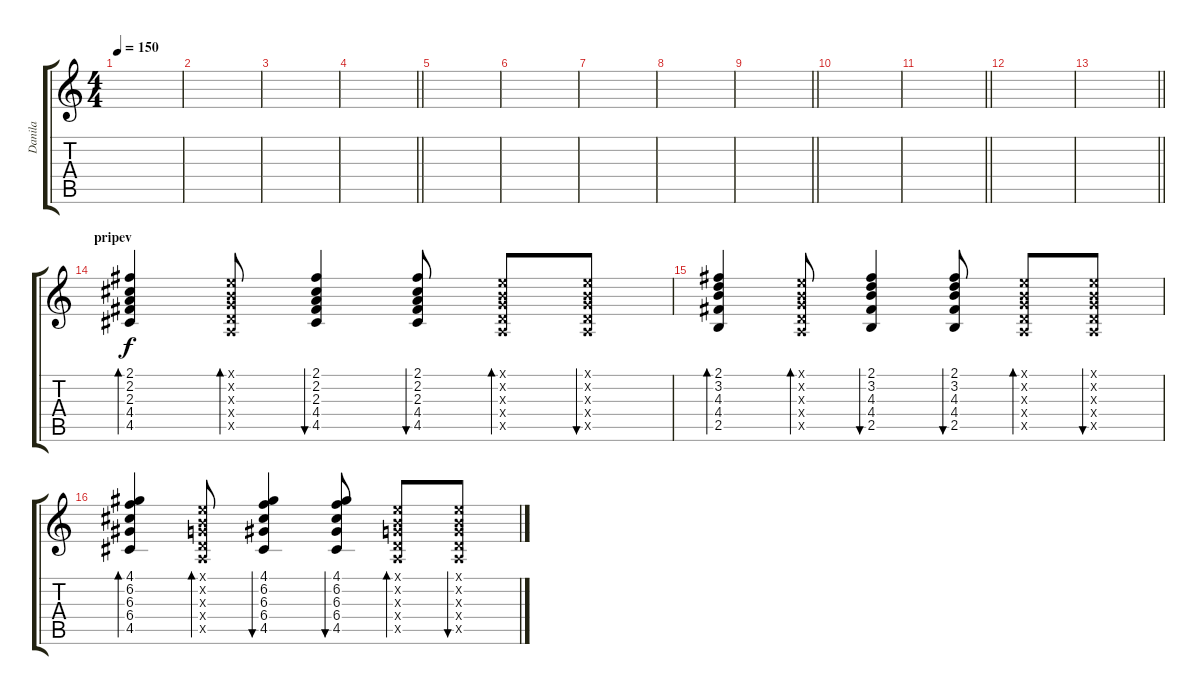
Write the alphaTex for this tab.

\track ("Danila" "Danila") {instrument electricguitarjazz}
\staff {score tabs}
\tuning (E4 B3 G3 D3 A2 E2) {hide}
\ts (4 4)
\tempo 150
\clef g2
\ks c
|
|
|
\barLineRight lightlight
|
|
|
|
|
\barLineRight lightlight
|
|
\barLineRight lightlight
|
|
\barLineRight lightlight
|
\section ("" "pripev")
(2.1 2.2 2.3 4.4 4.5).4{bd 60} (0.1{x} 0.2{x} 0.3{x} 0.4{x} 0.5{x}).8{bd 30} (2.1 2.2 2.3 4.4 4.5).4{bu 30} (2.1 2.2 2.3 4.4 4.5).8{bu 30} (0.1{x} 0.2{x} 0.3{x} 0.4{x} 0.5{x}).8{bd 30} (0.1{x} 0.2{x} 0.3{x} 0.4{x} 0.5{x}).8{bu 30} |
(2.1 3.2 4.3 4.4 2.5).4{bd 60} (0.1{x} 0.2{x} 0.3{x} 0.4{x} 0.5{x}).8{bd 30} (2.1 3.2 4.3 4.4 2.5).4{bu 30} (2.1 3.2 4.3 4.4 2.5).8{bu 30} (0.1{x} 0.2{x} 0.3{x} 0.4{x} 0.5{x}).8{bd 30} (0.1{x} 0.2{x} 0.3{x} 0.4{x} 0.5{x}).8{bu 30} |
(4.1 6.2 6.3 6.4 4.5).4{bd 60} (0.1{x} 0.2{x} 0.3{x} 0.4{x} 0.5{x}).8{bd 30} (4.1 6.2 6.3 6.4 4.5).4{bu 30} (4.1 6.2 6.3 6.4 4.5).8{bu 30} (0.1{x} 0.2{x} 0.3{x} 0.4{x} 0.5{x}).8{bd 30} (0.1{x} 0.2{x} 0.3{x} 0.4{x} 0.5{x}).8{bu 30}
